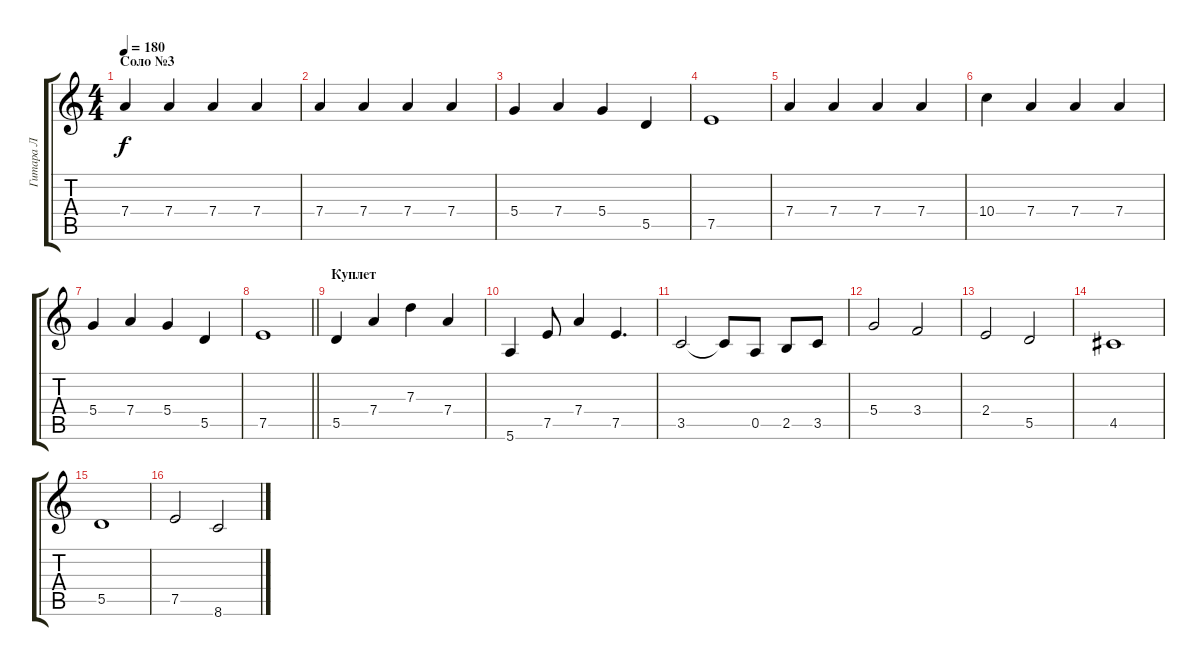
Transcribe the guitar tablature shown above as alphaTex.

\track ("Гитара Л" "Гитара Л") {instrument distortionguitar}
\staff {score tabs}
\tuning (E4 B3 G3 D3 A2 E2) {hide}
\ts (4 4)
\section ("" "Соло №3")
\tempo 180
\clef g2
\ks c
7.4.4{dy f} 7.4.4 7.4.4 7.4.4 |
7.4.4 7.4.4 7.4.4 7.4.4 |
5.4.4 7.4.4 5.4.4 5.5.4 |
7.5.1 |
7.4.4 7.4.4 7.4.4 7.4.4 |
10.4.4 7.4.4 7.4.4 7.4.4 |
5.4.4 7.4.4 5.4.4 5.5.4 |
\barLineRight lightlight
7.5.1 |
\section ("" "Куплет")
5.5.4 7.4.4 7.3.4 7.4.4 |
5.6.4 7.5.8 7.4.4 7.5.4{d} |
3.5.2 3.5{t}.8 0.5.8 2.5.8 3.5.8 |
5.4.2 3.4.2 |
2.4.2 5.5.2 |
4.5.1 |
5.5.1 |
7.5.2 8.6.2
